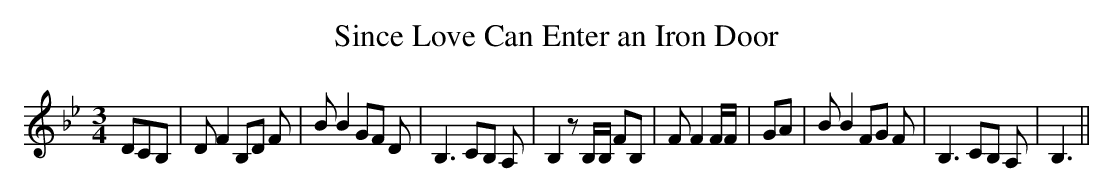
X:1
T:Since Love Can Enter an Iron Door
M:3/4
L:1/8
K:Bb
 DCB,| D F2 B,D F| B B2 GF D| B,3 CB, A,| B,2 z B,/2B,/2 FB,| F F2 F/2F/2|\
 GA| B B2 FG F| B,3 CB, A,| B,3||
